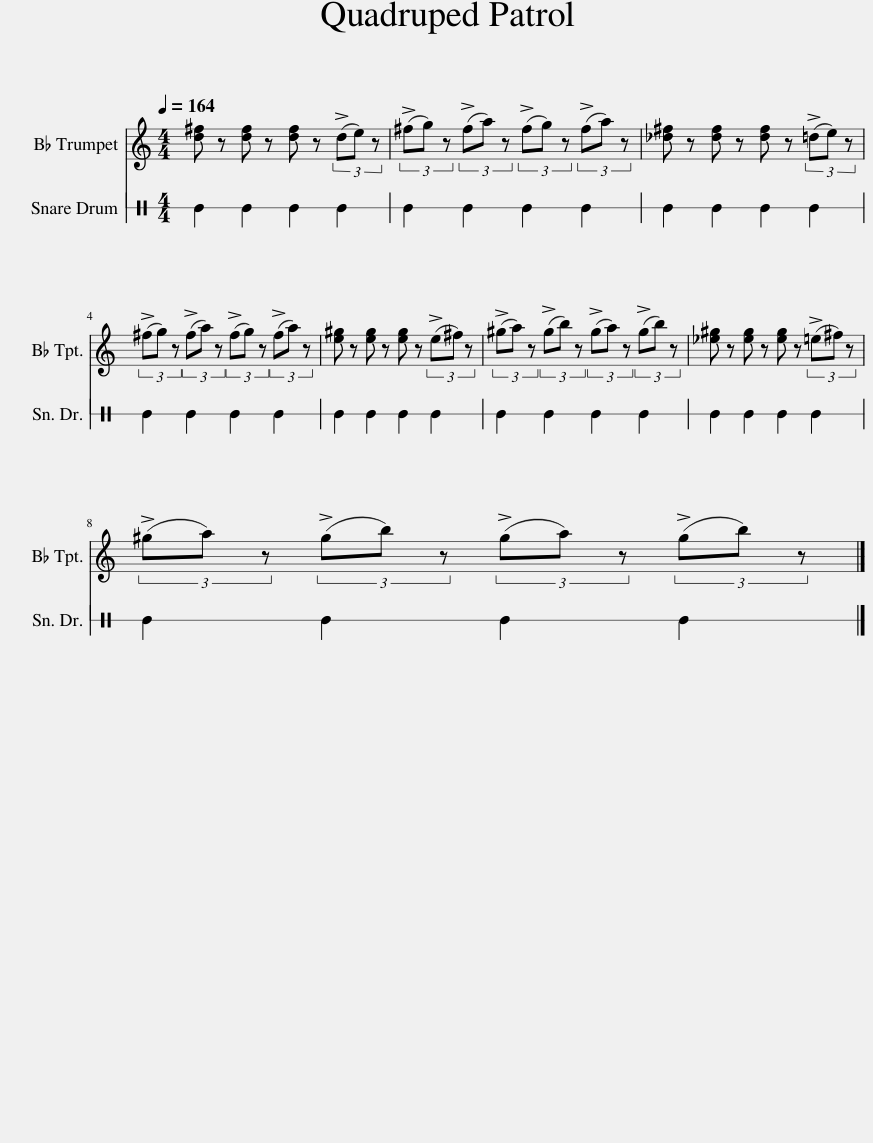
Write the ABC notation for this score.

X:1
%%score 1 2
L:1/8
Q:1/4=164
M:4/4
I:linebreak $
K:C
V:1 treble transpose=-2
V:2 perc stafflines=1
K:none
V:1
[K:C] [d^f] z [df] z [df] z (3(!>!de) z | (3(!>!^fg) z (3(!>!fa) z (3(!>!fg) z (3(!>!fa) z | [_d^f] z [df] z [df] z (3(!>!=de) z |$ (3(!>!^fg) z (3(!>!fa) z (3(!>!fg) z (3(!>!fa) z | [e^g] z [eg] z [eg] z (3(!>!e^f) z | %5
 (3(!>!^ga) z (3(!>!gb) z (3(!>!ga) z (3(!>!gb) z | [_e^g] z [eg] z [eg] z (3(!>!=e^f) z |$ (3(!>!^ga) z (3(!>!gb) z (3(!>!ga) z (3(!>!gb) z |] %8
V:2
 E2 E2 E2 E2 | E2 E2 E2 E2 | E2 E2 E2 E2 |$ E2 E2 E2 E2 | E2 E2 E2 E2 | %5
 E2 E2 E2 E2 | E2 E2 E2 E2 |$ E2 E2 E2 E2 |] %8
